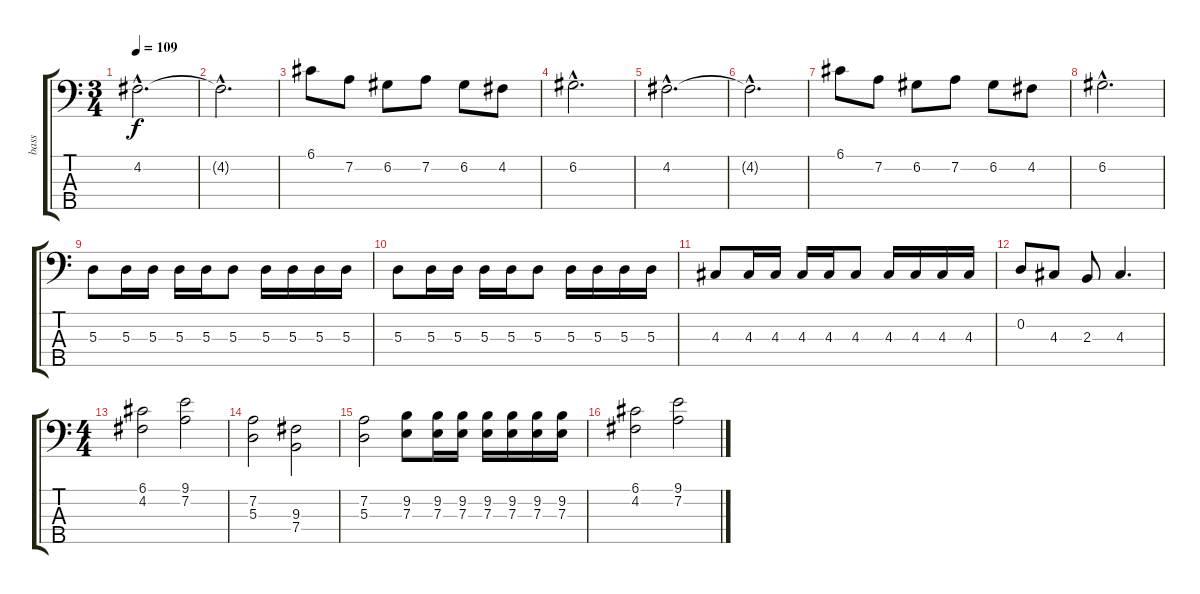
\track ("bass" "bass") {instrument electricbassfinger}
\staff {score tabs}
\tuning (G2 D2 A1 E1 B0) {hide}
\ts (3 4)
\tempo 109
\clef f4
\ks c
4.2{hac}.2{d dy f} |
4.2{hac t}.2{d} |
6.1.8 7.2.8 6.2.8 7.2.8 6.2.8 4.2.8 |
6.2{hac}.2{d} |
4.2{hac}.2{d} |
4.2{hac t}.2{d} |
6.1.8 7.2.8 6.2.8 7.2.8 6.2.8 4.2.8 |
6.2{hac}.2{d} |
5.3.8 5.3.16 5.3.16 5.3.16 5.3.16 5.3.8 5.3.16 5.3.16 5.3.16 5.3.16 |
5.3.8 5.3.16 5.3.16 5.3.16 5.3.16 5.3.8 5.3.16 5.3.16 5.3.16 5.3.16 |
4.3.8 4.3.16 4.3.16 4.3.16 4.3.16 4.3.8 4.3.16 4.3.16 4.3.16 4.3.16 |
0.2.8 4.3.8 2.3.8 4.3.4{d} |
\ts (4 4)
(6.1 4.2).2 (9.1 7.2).2 |
(7.2 5.3).2 (9.3 7.4).2 |
(7.2 5.3).2 (9.2 7.3).8 (9.2 7.3).16 (9.2 7.3).16 (9.2 7.3).16 (9.2 7.3).16 (9.2 7.3).16 (9.2 7.3).16 |
(6.1 4.2).2 (9.1 7.2).2
